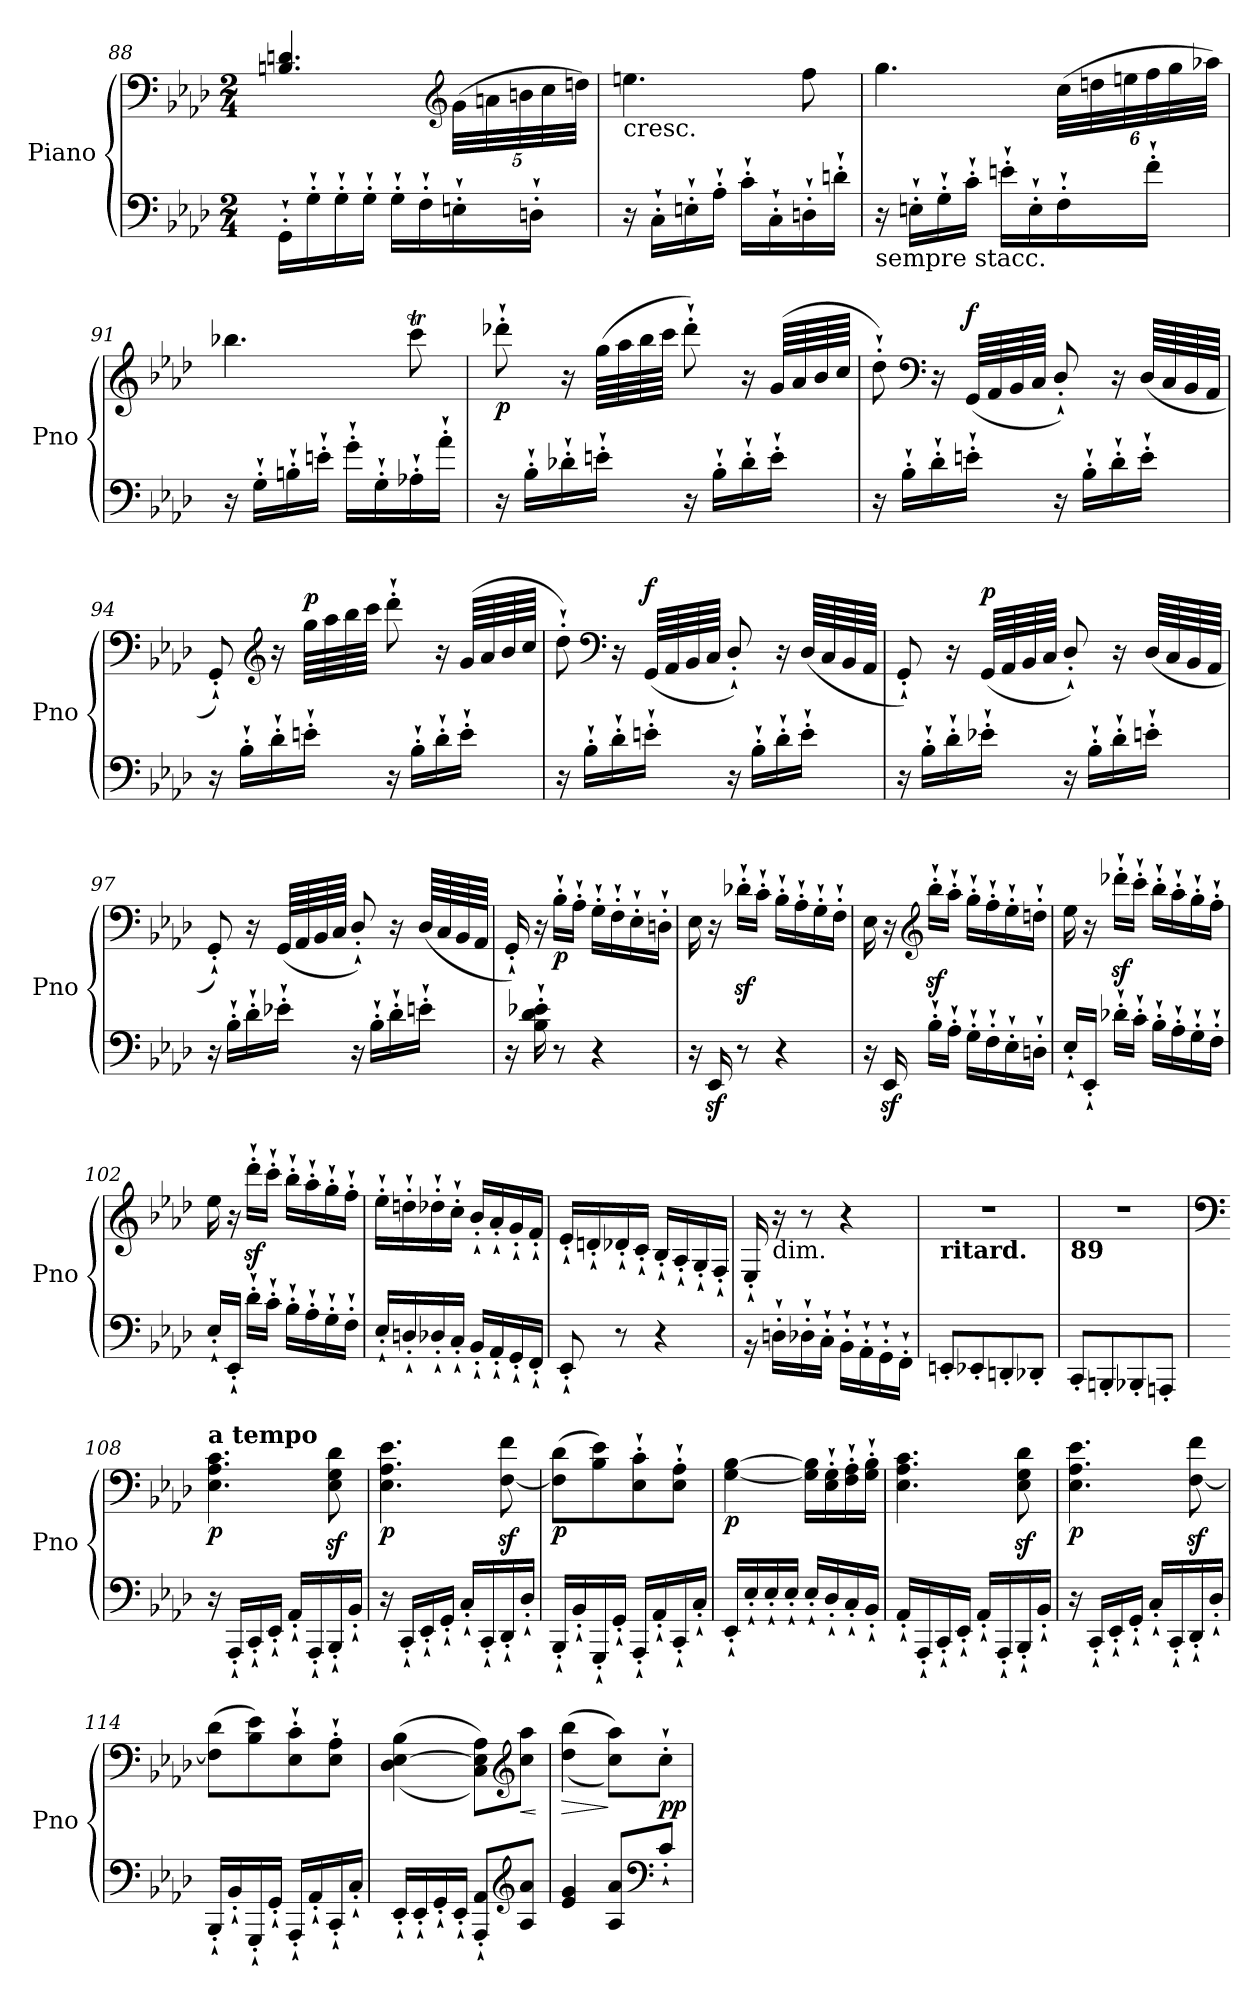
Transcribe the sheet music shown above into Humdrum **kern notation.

**kern	**kern	**dynam
*part1	*part1	*part1
*staff2	*staff1	*staff1/2
*I"Piano	*	*
*I'Pno	*	*
*clefF4	*clefF4	*
*k[b-e-a-d-]	*k[b-e-a-d-]	*
*A-:	*A-:	*
*M2/4	*M2/4	*
=88	=88	=88
16GG'`\LL	4.Bn/ 4.dn/	.
16G'`\	.	.
16G'`\	.	.
16G'`\JJ	.	.
16G'`\LL	.	.
16F'`\	.	.
*	*clefG2	*
*	*Xbrackettup	*
16En'`\	(>40g\LLL	.
.	40an\	.
.	40bn\	.
16Dn'`\JJ	.	.
.	40cc\	.
.	40ddn\JJJ)	.
!!LO:LB:g=z
=89	=89	=89
!	!LO:TX:b:t=cresc.	!
16r	4.een\	.
16C'`\LL	.	.
16En'`\	.	.
16A-'`\JJ	.	.
16c'`\LL	.	.
16C'`\	.	.
16Dn'`\	8ff\	.
16dn'`\JJ	.	.
=90	=90	=90
!LO:TX:b:t=sempre stacc.	!	!
16r	4.gg\	.
16En'`\LL	.	.
16G'`\	.	.
16c'`\JJ	.	.
16en'`\LL	.	.
16E'`\	.	.
16F'`\	(>48cc\LLL	.
.	48ddn\	.
.	48een\	.
16f'`\JJ	48ff\	.
.	48gg\	.
.	48aa-X\JJJ)	.
=91	=91	=91
16r	4.bb-X\	.
16G'`\LL	.	.
16Bn'`\	.	.
16en'`\JJ	.	.
16g'`\LL	.	.
16G'`\	.	.
16A-X'`\	8ccct\	.
16a-'`\JJ	.	.
!!LO:LB:g=z
=92	=92	=92
!	!	!LO:DY:b
16r	8ddd-X'`\	p
16B-'`\LL	.	.
16d-X'`\	16r	.
16en'`\JJ	(>64gg\LLLL	.
.	64aa-\	.
.	64bb-\	.
.	64ccc\JJJJ	.
16r	8ddd-'`\)	.
16B-'`\LL	.	.
16d-'`\	16r	.
16e'`\JJ	(<64g/LLLL	.
.	64a-/	.
.	64b-/	.
.	64cc/JJJJ	.
=93	=93	=93
16r	8dd-'`\)	.
16B-'`\LL	.	.
*	*clefF4	*
16d-'`\	16r	.
!	!	!LO:DY:a
16en'`\JJ	(<64GG/LLLL	f
.	64AA-/	.
.	64BB-/	.
.	64C/JJJJ	.
16r	8D-'`/)	.
16B-'`\LL	.	.
16d-'`\	16r	.
16e'`\JJ	(<64D-/LLLL	.
.	64C/	.
.	64BB-/	.
.	64AA-/JJJJ	.
!!LO:PB:g=z
=94	=94	=94
16r	8GG'`/)	.
16B-'`\LL	.	.
*	*clefG2	*
16d-'`\	16r	.
!	!	!LO:DY:a
16en'`\JJ	64gg\LLLL	p
.	64aa-\	.
.	64bb-\	.
.	64ccc\JJJJ	.
16r	8ddd-'`\	.
16B-'`\LL	.	.
16d-'`\	16r	.
16e'`\JJ	(<64g/LLLL	.
.	64a-/	.
.	64b-/	.
.	64cc/JJJJ	.
=95	=95	=95
16r	8dd-'`\)	.
16B-'`\LL	.	.
*	*clefF4	*
16d-'`\	16r	.
!	!	!LO:DY:a
16en'`\JJ	(<64GG/LLLL	f
.	64AA-/	.
.	64BB-/	.
.	64C/JJJJ	.
16r	8D-'`/)	.
16B-'`\LL	.	.
16d-'`\	16r	.
16e'`\JJ	(<64D-/LLLL	.
.	64C/	.
.	64BB-/	.
.	64AA-/JJJJ	.
=96	=96	=96
16r	8GG'`/)	.
16B-'`\LL	.	.
16d-'`\	16r	.
!	!	!LO:DY:a
16e-X'`\JJ	(<64GG/LLLL	p
.	64AA-/	.
.	64BB-/	.
.	64C/JJJJ	.
16r	8D-'`/)	.
16B-'`\LL	.	.
16d-'`\	16r	.
16en'`\JJ	(<64D-/LLLL	.
.	64C/	.
.	64BB-/	.
.	64AA-/JJJJ	.
!!LO:LB:g=z
=97	=97	=97
16r	8GG'`/)	.
16B-'`\LL	.	.
16d-'`\	16r	.
16e-X'`\JJ	(<64GG/LLLL	.
.	64AA-/	.
.	64BB-/	.
.	64C/JJJJ	.
16r	8D-'`/)	.
16B-'`\LL	.	.
16d-'`\	16r	.
16en'`\JJ	(<64D-/LLLL	.
.	64C/	.
.	64BB-/	.
.	64AA-/JJJJ	.
=98	=98	=98
16r	16GG'`/)	.
16B-\'` 16d-\'` 16e-X\'`	16r	.
!	!	!LO:DY:b
8r	16B-'`\LL	p
.	16A-'`\JJ	.
4r	16G'`\LL	.
.	16F'`\	.
.	16E-'`\	.
.	16Dn'`\JJ	.
=99	=99	=99
16r	16E-\	.
16EE-z</	16r	.
8r	16d-Xz<'`\LL	.
.	16c'`\JJ	.
4r	16B-'`\LL	.
.	16A-'`\	.
.	16G'`\	.
.	16F'`\JJ	.
=100	=100	=100
16r	16E-\	.
16EE-z</	16r	.
*	*clefG2	*
16B-'`\LL	16bb-z<'`\LL	.
16A-'`\JJ	16aa-'`\JJ	.
16G'`\LL	16gg'`\LL	.
16F'`\	16ff'`\	.
16E-'`\	16ee-'`\	.
16Dn'`\JJ	16ddn'`\JJ	.
!!LO:LB:g=z
=101	=101	=101
16E-'`/LL	16ee-\	.
16EE-'`/JJ	16r	.
16d-X'`\LL	16ddd-Xz<'`\LL	.
16c'`\JJ	16ccc'`\JJ	.
16B-'`\LL	16bb-'`\LL	.
16A-'`\	16aa-'`\	.
16G'`\	16gg'`\	.
16F'`\JJ	16ff'`\JJ	.
=102	=102	=102
16E-'`/LL	16ee-\	.
16EE-'`/JJ	16r	.
16d-'`\LL	16ddd-z<'`\LL	.
16c'`\JJ	16ccc'`\JJ	.
16B-'`\LL	16bb-'`\LL	.
16A-'`\	16aa-'`\	.
16G'`\	16gg'`\	.
16F'`\JJ	16ff'`\JJ	.
=103	=103	=103
16E-'`/LL	16ee-'`\LL	.
16Dn'`/	16ddn'`\	.
16D-X'`/	16dd-X'`\	.
16C'`/JJ	16cc'`\JJ	.
16BB-'`/LL	16b-'`/LL	.
16AA-'`/	16a-'`/	.
16GG'`/	16g'`/	.
16FF'`/JJ	16f'`/JJ	.
=104	=104	=104
8EE-'`/	16e-'`/LL	.
.	16dn'`/	.
8r	16d-X'`/	.
.	16c'`/JJ	.
4r	16B-'`/LL	.
.	16A-'`/	.
.	16G'`/	.
.	16F'`/JJ	.
!!LO:LB:g=z
=105	=105	=105
16rBB	16E-'`/	.
!	!LO:TX:b:t=dim.	!
16Dn'`\LL	16r	.
16D-X'`\	8r	.
16C'`\JJ	.	.
16BB-'`\LL	4r	.
16AA-'`\	.	.
16GG'`\	.	.
16FF'`\JJ	.	.
=106	=106	=106
!	!LO:TX:b:B:t=ritard.	!
8EEn'/L	2r	.
8EE-X'/	.	.
8DDn'/	.	.
8DD-X'/J	.	.
=107	=107	=107
!	!LO:TX:b:B:t=89	!
8CC'/L	2r	.
8BBBn'/	.	.
8BBB-X'/	.	.
8AAAn'/J	.	.
=108	=108	=108
*	*clefF4	*
!	!LO:TX:a:B:t=a tempo	!
!	!	!LO:DY:b
16r	4.E-\ 4.A-\ 4.c\	p
16AAA-'`/LL	.	.
16CC'`/	.	.
16EE-'`/JJ	.	.
16AA-'`/LL	.	.
16AAA-'`/	.	.
16BBB-'`/	8E-\z< 8G\z< 8d-\z<	.
16BB-'`/JJ	.	.
=109	=109	=109
!	!	!LO:DY:b
16r	4.E-\ 4.A-\ 4.e-\	p
16CC'`/LL	.	.
16EE-'`/	.	.
16GG'`/JJ	.	.
16C'`/LL	.	.
16CC'`/	.	.
16DD-'`/	[8F\z< 8f\z<	.
16D-'`/JJ	.	.
!!LO:LB:g=z
=110	=110	=110
!	!	!LO:DY:b
16BBB-'`/LL	(>8F\] 8d-\L	p
16BB-'`/	.	.
16GGG'`/	8B-\ 8e-\)	.
16GG'`/JJ	.	.
16AAA-'`/LL	8E-\'` 8c\'`	.
16AA-'`/	.	.
16CC'`/	8E-\'` 8A-\'`J	.
16C'`/JJ	.	.
=111	=111	=111
!	!	!LO:DY:b
16EE-'`/LL	[4G\ [4B-\	p
16E-'`/	.	.
16E-'`/	.	.
16E-'`/JJ	.	.
16E-'`/LL	16G\] 16B-\]LL	.
16D-'`/	16E-\'` 16G\'`	.
16C'`/	16F\'` 16A-\'`	.
16BB-'`/JJ	16G\'` 16B-\'`JJ	.
=112	=112	=112
16AA-'`/LL	4.E-\ 4.A-\ 4.c\	.
16AAA-'`/	.	.
16CC'`/	.	.
16EE-'`/JJ	.	.
16AA-'`/LL	.	.
16AAA-'`/	.	.
16BBB-'`/	8E-\z< 8G\z< 8d-\z<	.
16BB-'`/JJ	.	.
=113	=113	=113
!	!	!LO:DY:b
16r	4.E-\ 4.A-\ 4.e-\	p
16CC'`/LL	.	.
16EE-'`/	.	.
16GG'`/JJ	.	.
16C'`/LL	.	.
16CC'`/	.	.
16DD-'`/	[8F\z< 8f\z<	.
16D-'`/JJ	.	.
=114	=114	=114
16BBB-'`/LL	(>8F\] 8d-\L	.
16BB-'`/	.	.
16GGG'`/	8B-\ 8e-\)	.
16GG'`/JJ	.	.
16AAA-'`/LL	8E-\'` 8c\'`	.
16AA-'`/	.	.
16CC'`/	8E-\'` 8A-\'`J	.
16C'`/JJ	.	.
!!LO:PB:g=z
=115	=115	=115
16EE-'`/LL	(<(<4D-\ [4E-\ 4B-\	.
16EE-'`/	.	.
16GG'`/	.	.
16EE-'`/JJ	.	.
8AAA-/'` 8AA-/'`L	8C\ 8E-\] 8A-\L))	.
*clefG2	*clefG2	*
!	!	!LO:HP:b
8A-/ 8a-/J	8cc\ 8aa-\J	<
.	.	[
=116	=116	=116
!	!	!LO:HP:b
4e-/ 4g/	(>(>4dd-\ 4bb-\	>
8A-/ 8a-/L	8cc\ 8aa-\L))	]
*clefF4	*	*
!	!	!LO:DY:b
8c'`/J	8cc'`\J	pp
=	=	=
*-	*-	*-
